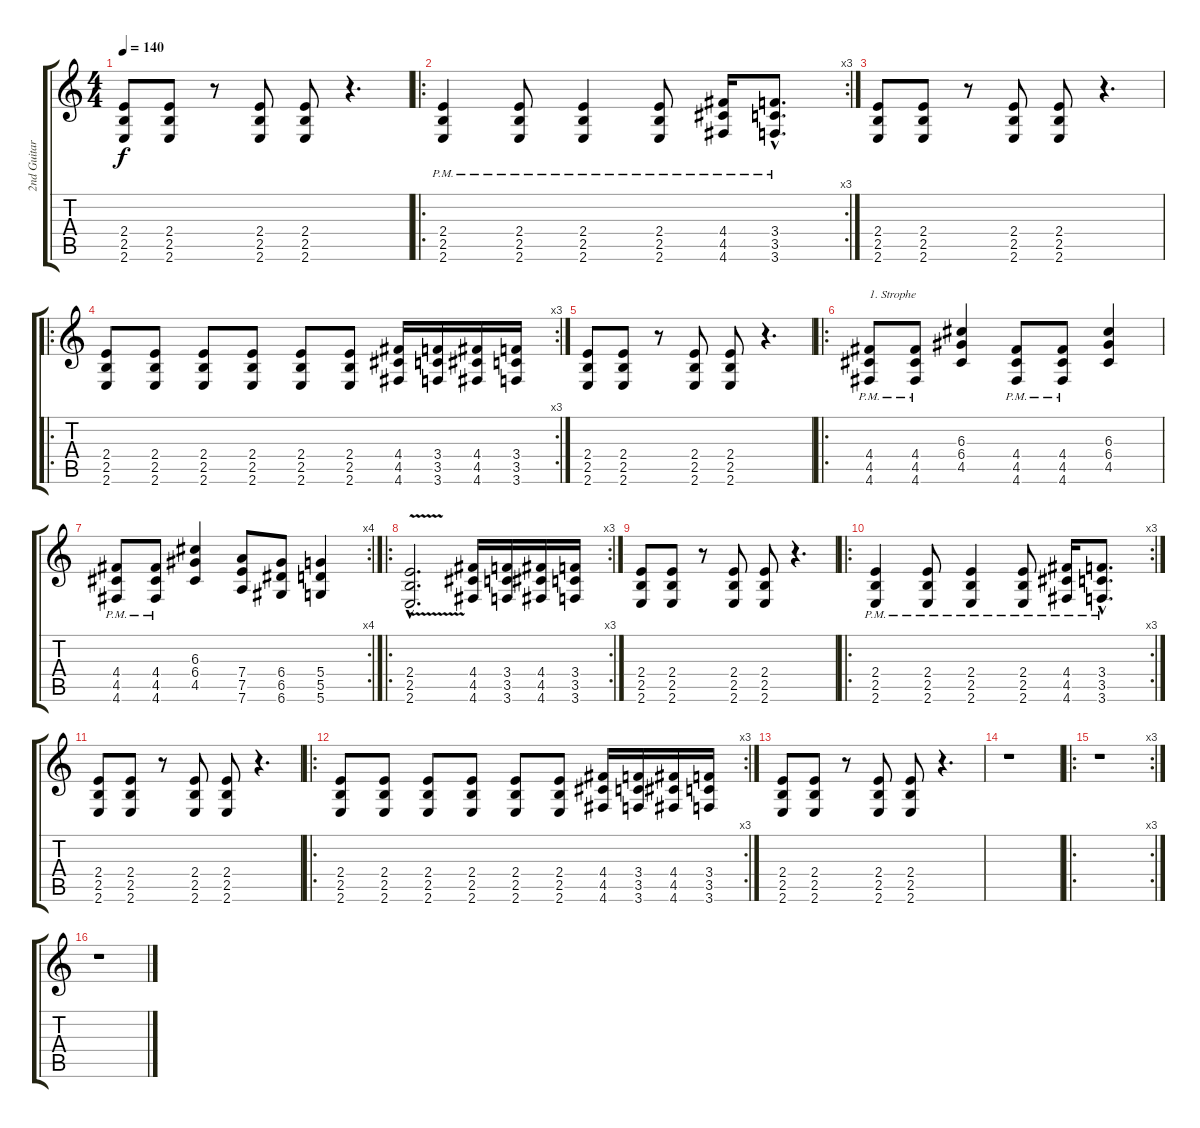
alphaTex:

\track ("2nd Guitar" "2nd Guitar") {instrument distortionguitar}
\staff {score tabs}
\tuning (E4 B3 G3 D3 A2 D2) {hide}
\ts (4 4)
\tempo 140
\clef g2
\ks c
(2.4 2.5 2.6).8{dy f} (2.4 2.5 2.6).8 r.8 (2.4 2.5 2.6).8 (2.4 2.5 2.6).8 r.4{d} |
\ro
\rc 3
(2.4{pm} 2.5{pm} 2.6{pm}).4 (2.4{pm} 2.5{pm} 2.6{pm}).8 (2.4{pm} 2.5{pm} 2.6{pm}).4 (2.4{pm} 2.5{pm} 2.6{pm}).8 (4.4{pm} 4.5{pm} 4.6{pm}).16 (3.4{hac pm} 3.5{hac pm} 3.6{hac pm}).8{d} |
(2.4 2.5 2.6).8 (2.4 2.5 2.6).8 r.8 (2.4 2.5 2.6).8 (2.4 2.5 2.6).8 r.4{d} |
\ro
\rc 3
(2.4 2.5 2.6).8 (2.4 2.5 2.6).8 (2.4 2.5 2.6).8 (2.4 2.5 2.6).8 (2.4 2.5 2.6).8 (2.4 2.5 2.6).8 (4.4 4.5 4.6).16 (3.4 3.5 3.6).16 (4.4 4.5 4.6).16 (3.4 3.5 3.6).16 |
(2.4 2.5 2.6).8 (2.4 2.5 2.6).8 r.8 (2.4 2.5 2.6).8 (2.4 2.5 2.6).8 r.4{d} |
\ro
(4.4{pm} 4.5{pm} 4.6{pm}).8{txt "1. Strophe"} (4.4{pm} 4.5{pm} 4.6{pm}).8 (6.3 6.4 4.5).4 (4.4{pm} 4.5{pm} 4.6{pm}).8 (4.4{pm} 4.5{pm} 4.6{pm}).8 (6.3 6.4 4.5).4 |
\rc 4
(4.4{pm} 4.5{pm} 4.6{pm}).8 (4.4{pm} 4.5{pm} 4.6{pm}).8 (6.3 6.4 4.5).4 (7.4 7.5 7.6).8 (6.4 6.5 6.6).8 (5.4 5.5 5.6).4 |
\ro
\rc 3
(2.4{v hac} 2.5{hac} 2.6{hac}).2{d} (4.4 4.5 4.6).16 (3.4 3.5 3.6).16 (4.4 4.5 4.6).16 (3.4 3.5 3.6).16 |
(2.4 2.5 2.6).8 (2.4 2.5 2.6).8 r.8 (2.4 2.5 2.6).8 (2.4 2.5 2.6).8 r.4{d} |
\ro
\rc 3
(2.4{pm} 2.5{pm} 2.6{pm}).4 (2.4{pm} 2.5{pm} 2.6{pm}).8 (2.4{pm} 2.5{pm} 2.6{pm}).4 (2.4{pm} 2.5{pm} 2.6{pm}).8 (4.4{pm} 4.5{pm} 4.6{pm}).16 (3.4{hac pm} 3.5{hac pm} 3.6{hac pm}).8{d} |
(2.4 2.5 2.6).8 (2.4 2.5 2.6).8 r.8 (2.4 2.5 2.6).8 (2.4 2.5 2.6).8 r.4{d} |
\ro
\rc 3
(2.4 2.5 2.6).8 (2.4 2.5 2.6).8 (2.4 2.5 2.6).8 (2.4 2.5 2.6).8 (2.4 2.5 2.6).8 (2.4 2.5 2.6).8 (4.4 4.5 4.6).16 (3.4 3.5 3.6).16 (4.4 4.5 4.6).16 (3.4 3.5 3.6).16 |
(2.4 2.5 2.6).8 (2.4 2.5 2.6).8 r.8 (2.4 2.5 2.6).8 (2.4 2.5 2.6).8 r.4{d} |
r.1 |
\ro
\rc 3
r.1 |
r.1
